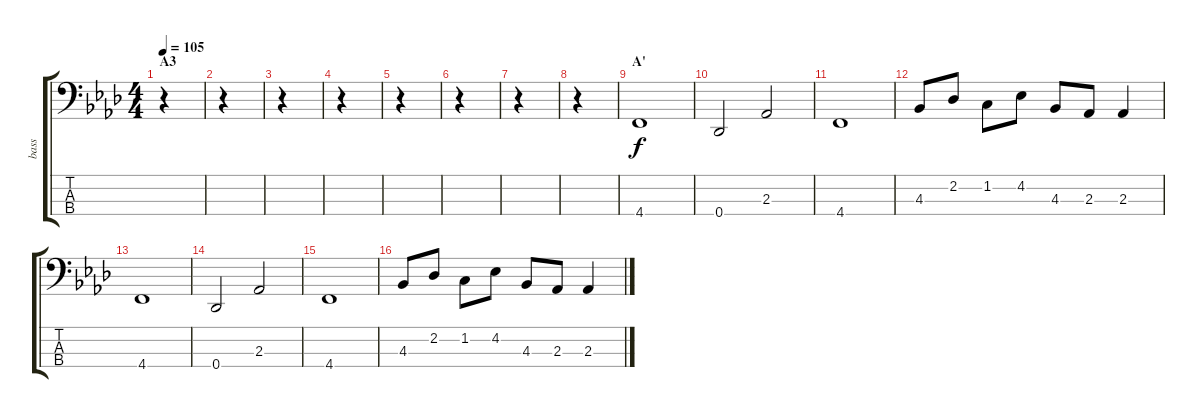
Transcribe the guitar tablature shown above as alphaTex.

\track ("bass" "bass") {instrument electricbasspick}
\staff {score tabs}
\tuning (E2 B1 Gb1 Db1) {hide}
\ts (4 4)
\section ("" "A3")
\tempo 105
\clef f4
\ks ab
r.4{dy f} |
r.4 |
r.4 |
r.4 |
r.4 |
r.4 |
r.4 |
r.4 |
\section ("" "A'")
4.4.1 |
0.4.2 2.3.2 |
4.4.1 |
4.3.8 2.2.8 1.2.8 4.2.8 4.3.8 2.3.8 2.3.4 |
4.4.1 |
0.4.2 2.3.2 |
4.4.1 |
4.3.8 2.2.8 1.2.8 4.2.8 4.3.8 2.3.8 2.3.4
